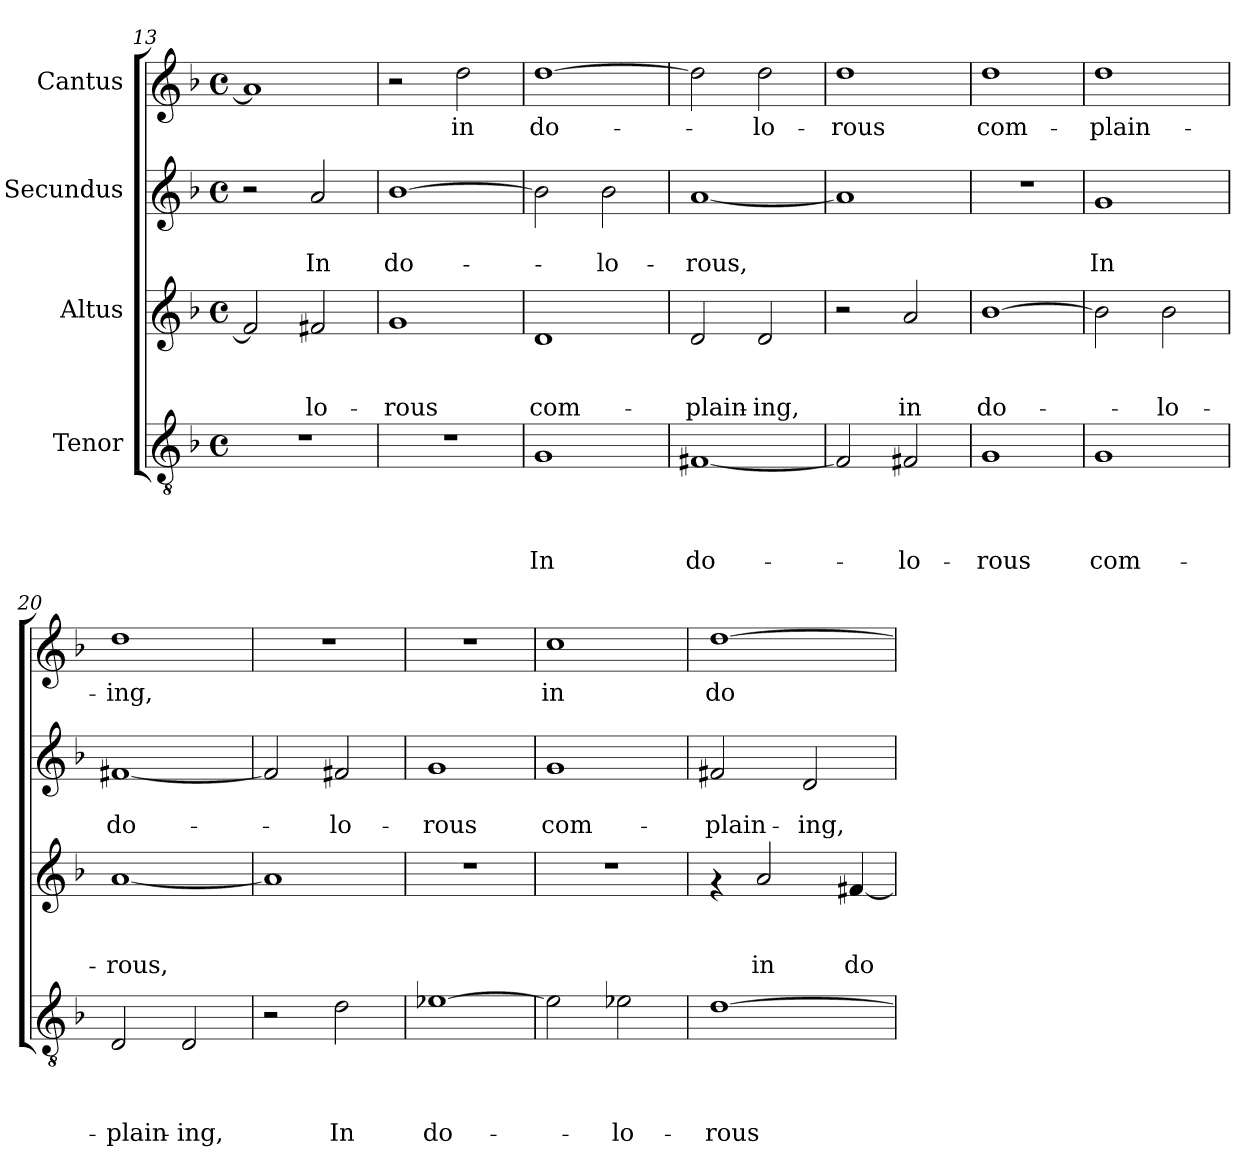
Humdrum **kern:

**kern	**text	**text	**text	**text	**kern	**text	**text	**text	**kern	**text	**text	**kern	**text
*part4	*part4	*part4	*part4	*part4	*part3	*part3	*part3	*part3	*part2	*part2	*part2	*part1	*part1
*staff4	*staff4	*staff4	*staff4	*staff4	*staff3	*staff3	*staff3	*staff3	*staff2	*staff2	*staff2	*staff1	*staff1
*I"Tenor	*	*	*	*	*I"Altus	*	*	*	*I"Secundus	*	*	*I"Cantus	*
*clefGv2	*	*	*	*	*clefG2	*	*	*	*clefG2	*	*	*clefG2	*
*k[b-]	*	*	*	*	*k[b-]	*	*	*	*k[b-]	*	*	*k[b-]	*
*F:	*	*	*	*	*F:	*	*	*	*F:	*	*	*F:	*
*M4/4	*	*	*	*	*M4/4	*	*	*	*M4/4	*	*	*M4/4	*
*met(c)	*	*	*	*	*met(c)	*	*	*	*met(c)	*	*	*met(c)	*
=13	=13	=13	=13	=13	=13	=13	=13	=13	=13	=13	=13	=13	=13
1r	.	.	.	.	2f#/]	.	.	.	2r	.	.	1a]	.
!	!	!	!	!	!	!	!	!LO:LY:b	!	!	!LO:LY:b	!	!
.	.	.	.	.	2f#X/	.	.	-lo-	2a/	.	In	.	.
=14	=14	=14	=14	=14	=14	=14	=14	=14	=14	=14	=14	=14	=14
!	!	!	!	!	!	!	!	!LO:LY:b	!	!	!LO:LY:b	!	!
1r	.	.	.	.	1g	.	.	-rous	[>1b-	.	do-	2r	.
!	!	!	!	!	!	!	!	!	!	!	!	!	!LO:LY:b
.	.	.	.	.	.	.	.	.	.	.	.	2dd\	in
=15	=15	=15	=15	=15	=15	=15	=15	=15	=15	=15	=15	=15	=15
!	!	!	!	!LO:LY:b	!	!	!	!LO:LY:b	!	!	!	!	!LO:LY:b
1G	.	.	.	In	1d	.	.	com-	2b-\]	.	.	[>1dd	do-
!	!	!	!	!	!	!	!	!	!	!	!LO:LY:b	!	!
.	.	.	.	.	.	.	.	.	2b-\	.	-lo-	.	.
=16	=16	=16	=16	=16	=16	=16	=16	=16	=16	=16	=16	=16	=16
!	!	!	!	!LO:LY:b	!	!	!	!LO:LY:b	!	!	!LO:LY:b	!	!
[<1F#X	.	.	.	do-	2d/	.	.	-plain-	[<1a	.	-rous,	2dd\]	.
!	!	!	!	!	!	!	!	!LO:LY:b	!	!	!	!	!LO:LY:b
.	.	.	.	.	2d/	.	.	-ing,	.	.	.	2dd\	-lo-
=17	=17	=17	=17	=17	=17	=17	=17	=17	=17	=17	=17	=17	=17
!	!	!	!	!	!	!	!	!	!	!	!	!	!LO:LY:b
2F#/]	.	.	.	.	2r	.	.	.	1a]	.	.	1dd	-rous
!	!	!	!	!LO:LY:b	!	!	!	!LO:LY:b	!	!	!	!	!
2F#X/	.	.	.	-lo-	2a/	.	.	in	.	.	.	.	.
=18	=18	=18	=18	=18	=18	=18	=18	=18	=18	=18	=18	=18	=18
!	!	!	!	!LO:LY:b	!	!	!	!LO:LY:b	!	!	!	!	!LO:LY:b
1G	.	.	.	-rous	[>1b-	.	.	do-	1r	.	.	1dd	com-
=19	=19	=19	=19	=19	=19	=19	=19	=19	=19	=19	=19	=19	=19
!	!	!	!	!LO:LY:b	!	!	!	!	!	!	!LO:LY:b	!	!LO:LY:b
1G	.	.	.	com-	2b-\]	.	.	.	1g	.	In	1dd	-plain-
!	!	!	!	!	!	!	!	!LO:LY:b	!	!	!	!	!
.	.	.	.	.	2b-\	.	.	-lo-	.	.	.	.	.
=20	=20	=20	=20	=20	=20	=20	=20	=20	=20	=20	=20	=20	=20
!	!	!	!	!LO:LY:b	!	!	!	!LO:LY:b	!	!	!LO:LY:b	!	!LO:LY:b
2D/	.	.	.	-plain-	[<1a	.	.	-rous,	[<1f#X	.	do-	1dd	-ing,
!	!	!	!	!LO:LY:b	!	!	!	!	!	!	!	!	!
2D/	.	.	.	-ing,	.	.	.	.	.	.	.	.	.
=21	=21	=21	=21	=21	=21	=21	=21	=21	=21	=21	=21	=21	=21
2r	.	.	.	.	1a]	.	.	.	2f#/]	.	.	1r	.
!	!	!	!	!LO:LY:b	!	!	!	!	!	!	!LO:LY:b	!	!
2d\	.	.	.	In	.	.	.	.	2f#X/	.	-lo-	.	.
=22	=22	=22	=22	=22	=22	=22	=22	=22	=22	=22	=22	=22	=22
!	!	!	!	!LO:LY:b	!	!	!	!	!	!	!LO:LY:b	!	!
[>1e-X	.	.	.	do-	1r	.	.	.	1g	.	-rous	1r	.
=23	=23	=23	=23	=23	=23	=23	=23	=23	=23	=23	=23	=23	=23
!	!	!	!	!	!	!	!	!	!	!	!LO:LY:b	!	!LO:LY:b
2e-\]	.	.	.	.	1r	.	.	.	1g	.	com-	1cc	in
!	!	!	!	!LO:LY:b	!	!	!	!	!	!	!	!	!
2e-X\	.	.	.	-lo-	.	.	.	.	.	.	.	.	.
!!LO:PB:g=z
=24	=24	=24	=24	=24	=24	=24	=24	=24	=24	=24	=24	=24	=24
!	!	!	!	!LO:LY:b	!	!	!	!	!	!	!LO:LY:b	!	!LO:LY:b
[>1d	.	.	.	-rous	4rf	.	.	.	2f#X/	.	-plain-	[>1dd	do-
!	!	!	!	!	!	!	!	!LO:LY:b	!	!	!	!	!
.	.	.	.	.	2a/	.	.	in	.	.	.	.	.
!	!	!	!	!	!	!	!	!	!	!	!LO:LY:b	!	!
.	.	.	.	.	.	.	.	.	2d/	.	-ing,	.	.
!	!	!	!	!	!	!	!	!LO:LY:b	!	!	!	!	!
.	.	.	.	.	[<4f#X/	.	.	do-	.	.	.	.	.
=	=	=	=	=	=	=	=	=	=	=	=	=	=
*-	*-	*-	*-	*-	*-	*-	*-	*-	*-	*-	*-	*-	*-
